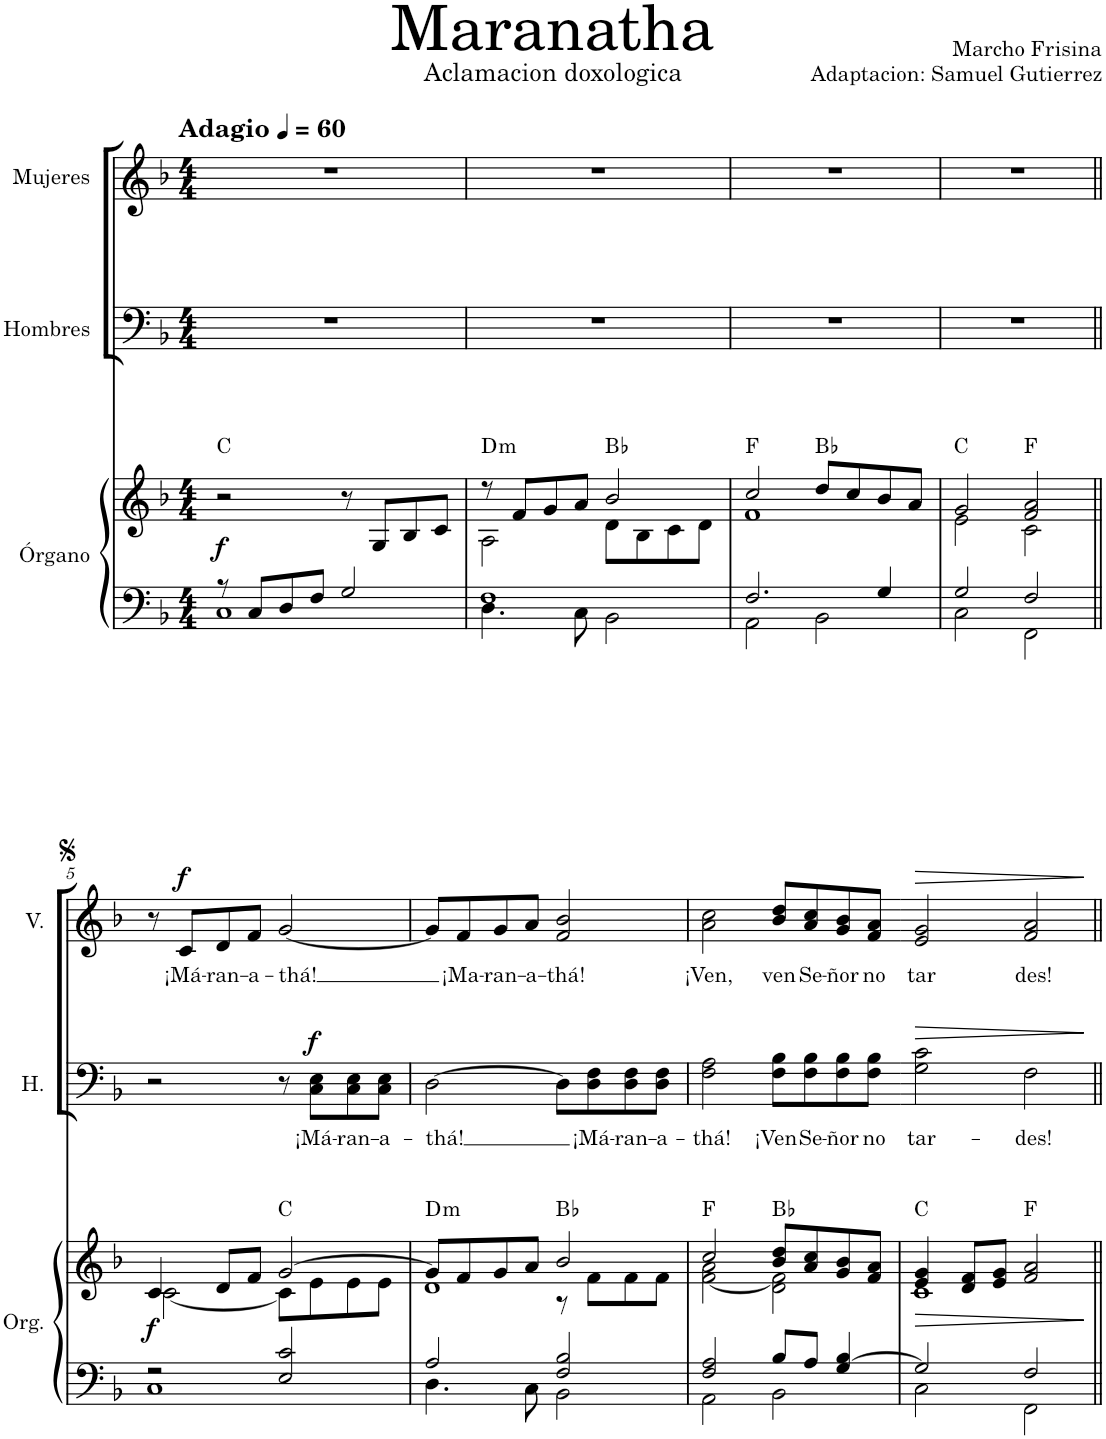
**kern	**kern	**dynam	**harte	**kern	**text	**dynam	**kern	**text	**dynam
*part3	*part3	*part3	*part3	*part2	*part2	*part2	*part1	*part1	*part1
*staff4	*staff3	*staff3/4	*	*staff2	*staff2	*staff2	*staff1	*staff1	*staff1
*I"Órgano	*	*	*	*I"Hombres	*	*	*I"Mujeres	*	*
*	*	*	*	*I'H.	*	*	*	*	*
*clefF4	*clefG2	*	*	*clefF4	*	*	*clefG2	*	*
*k[b-]	*k[b-]	*	*	*k[b-]	*	*	*k[b-]	*	*
*M4/4	*M4/4	*	*	*M4/4	*	*	*M4/4	*	*
*MM60	*MM60	*	*	*MM60	*	*	*MM60	*	*
=1	=1	=1	=1	=1	=1	=1	=1	=1	=1
*^	*	*	*	*	*	*	*	*	*
!	!	!	!	!	!	!	!	!LO:TX:a:B:t=Adagio	!	!
!	!	!	!LO:DY:b	!	!	!	!	!	!	!
8r	1C	2r	f	C:maj	1r	.	.	1r	.	.
8C/L	.	.	.	.	.	.	.	.	.	.
8D/	.	.	.	.	.	.	.	.	.	.
8F/J	.	.	.	.	.	.	.	.	.	.
2G/	.	8r	.	.	.	.	.	.	.	.
.	.	8G/L	.	.	.	.	.	.	.	.
.	.	8B-/	.	.	.	.	.	.	.	.
.	.	8c/J	.	.	.	.	.	.	.	.
=2	=2	=2	=2	=2	=2	=2	=2	=2	=2	=2
*	*	*^	*	*	*	*	*	*	*	*
!	!	!	!	!	!LO:H:kt=m	!	!	!	!	!	!
1F	4.D\	8r	2A\	.	D:min	1r	.	.	1r	.	.
.	.	8f/L	.	.	.	.	.	.	.	.	.
.	.	8g/	.	.	.	.	.	.	.	.	.
.	8C\	8a/J	.	.	.	.	.	.	.	.	.
.	2BB-\	2b-/	8d\L	.	Bb:maj	.	.	.	.	.	.
.	.	.	8B-\	.	.	.	.	.	.	.	.
.	.	.	8c\	.	.	.	.	.	.	.	.
.	.	.	8d\J	.	.	.	.	.	.	.	.
=3	=3	=3	=3	=3	=3	=3	=3	=3	=3	=3	=3
2.F/	2AA\	2cc/	1f	.	F:maj	1r	.	.	1r	.	.
.	2BB-\	8dd/L	.	.	Bb:maj	.	.	.	.	.	.
.	.	8cc/	.	.	.	.	.	.	.	.	.
4G/	.	8b-/	.	.	.	.	.	.	.	.	.
.	.	8a/J	.	.	.	.	.	.	.	.	.
=4	=4	=4	=4	=4	=4	=4	=4	=4	=4	=4	=4
2G/	2C\	2g/	2e\	.	C:maj	1r	.	.	1r	.	.
2F/	2FF\	2f/ 2a/	2c\	.	F:maj	.	.	.	.	.	.
!!LO:LB:g=z
=5||	=5||	=5||	=5||	=5||	=5||	=5||	=5||	=5||	=5||	=5||	=5||
!	!	!	!	!LO:DY:b	!	!	!	!	!	!	!
2r	1C	4c/	[2c\	f	.	2r	.	.	8r	.	.
!	!	!	!	!	!	!	!	!	!	!LO:LY:b	!LO:DY:a
.	.	.	.	.	.	.	.	.	8c/L	¡Má-	f
!	!	!	!	!	!	!	!	!	!	!LO:LY:b	!
.	.	8d/L	.	.	.	.	.	.	8d/	-ran-	.
!	!	!	!	!	!	!	!	!	!	!LO:LY:b	!
.	.	8f/J	.	.	.	.	.	.	8f/J	-a-	.
!	!	!	!	!	!	!	!	!	!	!LO:LY:b	!
2E/ 2c/	.	[2g/	8c\L]	.	C:maj	8r	.	.	[2g/	-thá!	.
!	!	!	!	!	!	!	!LO:LY:b	!LO:DY:a	!	!	!
.	.	.	8e\	.	.	8C\ 8E\L	¡Má-	f	.	.	.
!	!	!	!	!	!	!	!LO:LY:b	!	!	!	!
.	.	.	8e\	.	.	8C\ 8E\	-ran-	.	.	.	.
!	!	!	!	!	!	!	!LO:LY:b	!	!	!	!
.	.	.	8e\J	.	.	8C\ 8E\J	-a-	.	.	.	.
=6	=6	=6	=6	=6	=6	=6	=6	=6	=6	=6	=6
*	*	*	*^	*	*	*	*	*	*	*	*
!	!	!	!	!	!	!LO:H:kt=m	!	!LO:LY:b	!	!	!	!
2A/	4.D\	8g/L]	1d	2ryy	.	D:min	[2D\	-thá!	.	8g/L]	.	.
!	!	!	!	!	!	!	!	!	!	!	!LO:LY:b	!
.	.	8f/	.	.	.	.	.	.	.	8f/	¡Ma-	.
!	!	!	!	!	!	!	!	!	!	!	!LO:LY:b	!
.	.	8g/	.	.	.	.	.	.	.	8g/	-ran-	.
!	!	!	!	!	!	!	!	!	!	!	!LO:LY:b	!
.	8C\	8a/J	.	.	.	.	.	.	.	8a/J	-a-	.
!	!	!	!	!	!	!	!	!	!	!	!LO:LY:b	!
2F/ 2B-/	2BB-\	2b-/	.	8r	.	Bb:maj	8D\L]	.	.	2f/ 2b-/	-thá!	.
!	!	!	!	!	!	!	!	!LO:LY:b	!	!	!	!
.	.	.	.	8f\L	.	.	8D\ 8F\	¡Má-	.	.	.	.
!	!	!	!	!	!	!	!	!LO:LY:b	!	!	!	!
.	.	.	.	8f\	.	.	8D\ 8F\	-ran-	.	.	.	.
!	!	!	!	!	!	!	!	!LO:LY:b	!	!	!	!
.	.	.	.	8f\J	.	.	8D\ 8F\J	-a-	.	.	.	.
=7	=7	=7	=7	=7	=7	=7	=7	=7	=7	=7	=7	=7
!	!	!	!	!	!	!	!	!LO:LY:b	!	!	!LO:LY:b	!
*	*	*	*v	*v	*	*	*	*	*	*	*	*
2F/ 2A/	2AA\	2cc/	[2f\ 2a\	.	F:maj	2F\ 2A\	-thá!	.	2a\ 2cc\	¡Ven,	.
!	!	!	!	!	!	!	!LO:LY:b	!	!	!LO:LY:b	!
8B-/L	2BB-\	8b-/ 8dd/L	2d\ 2f\]	.	Bb:maj	8F\ 8B-\L	¡Ven	.	8b-/ 8dd/L	ven	.
!	!	!	!	!	!	!	!LO:LY:b	!	!	!LO:LY:b	!
8A/J	.	8a/ 8cc/	.	.	.	8F\ 8B-\	Se-	.	8a/ 8cc/	Se-	.
!	!	!	!	!	!	!	!LO:LY:b	!	!	!LO:LY:b	!
[4G/ 4B-/	.	8g/ 8b-/	.	.	.	8F\ 8B-\	-ñor	.	8g/ 8b-/	-ñor	.
!	!	!	!	!	!	!	!LO:LY:b	!	!	!LO:LY:b	!
.	.	8f/ 8a/J	.	.	.	8F\ 8B-\J	no	.	8f/ 8a/J	no	.
=8-	=8-	=8-	=8-	=8-	=8-	=8-	=8-	=8-	=8-	=8-	=8-
!	!	!	!	!LO:HP:b	!	!	!LO:LY:b	!LO:HP:b	!	!LO:LY:b	!LO:HP:b
2G/]	2C\	4e/ 4g/	1c	>	C:maj	2G\ 2c\	tar-	>	2e/ 2g/	tar	>
.	.	8d/ 8f/L	.	.	.	.	.	.	.	.	.
.	.	8e/ 8g/J	.	.	.	.	.	.	.	.	.
!	!	!	!	!	!	!	!LO:LY:b	!	!	!LO:LY:b	!
2F/	2FF\	2f/ 2a/	.	.	F:maj	2F\	-des!	.	2f/ 2a/	des!	.
*v	*v	*	*	*	*	*	*	*	*	*	*
*	*v	*v	*	*	*	*	*	*	*	*
.	.	]	.	.	.	]	.	.	]
=||	=||	=||	=||	=||	=||	=||	=||	=||	=||
*-	*-	*-	*-	*-	*-	*-	*-	*-	*-
